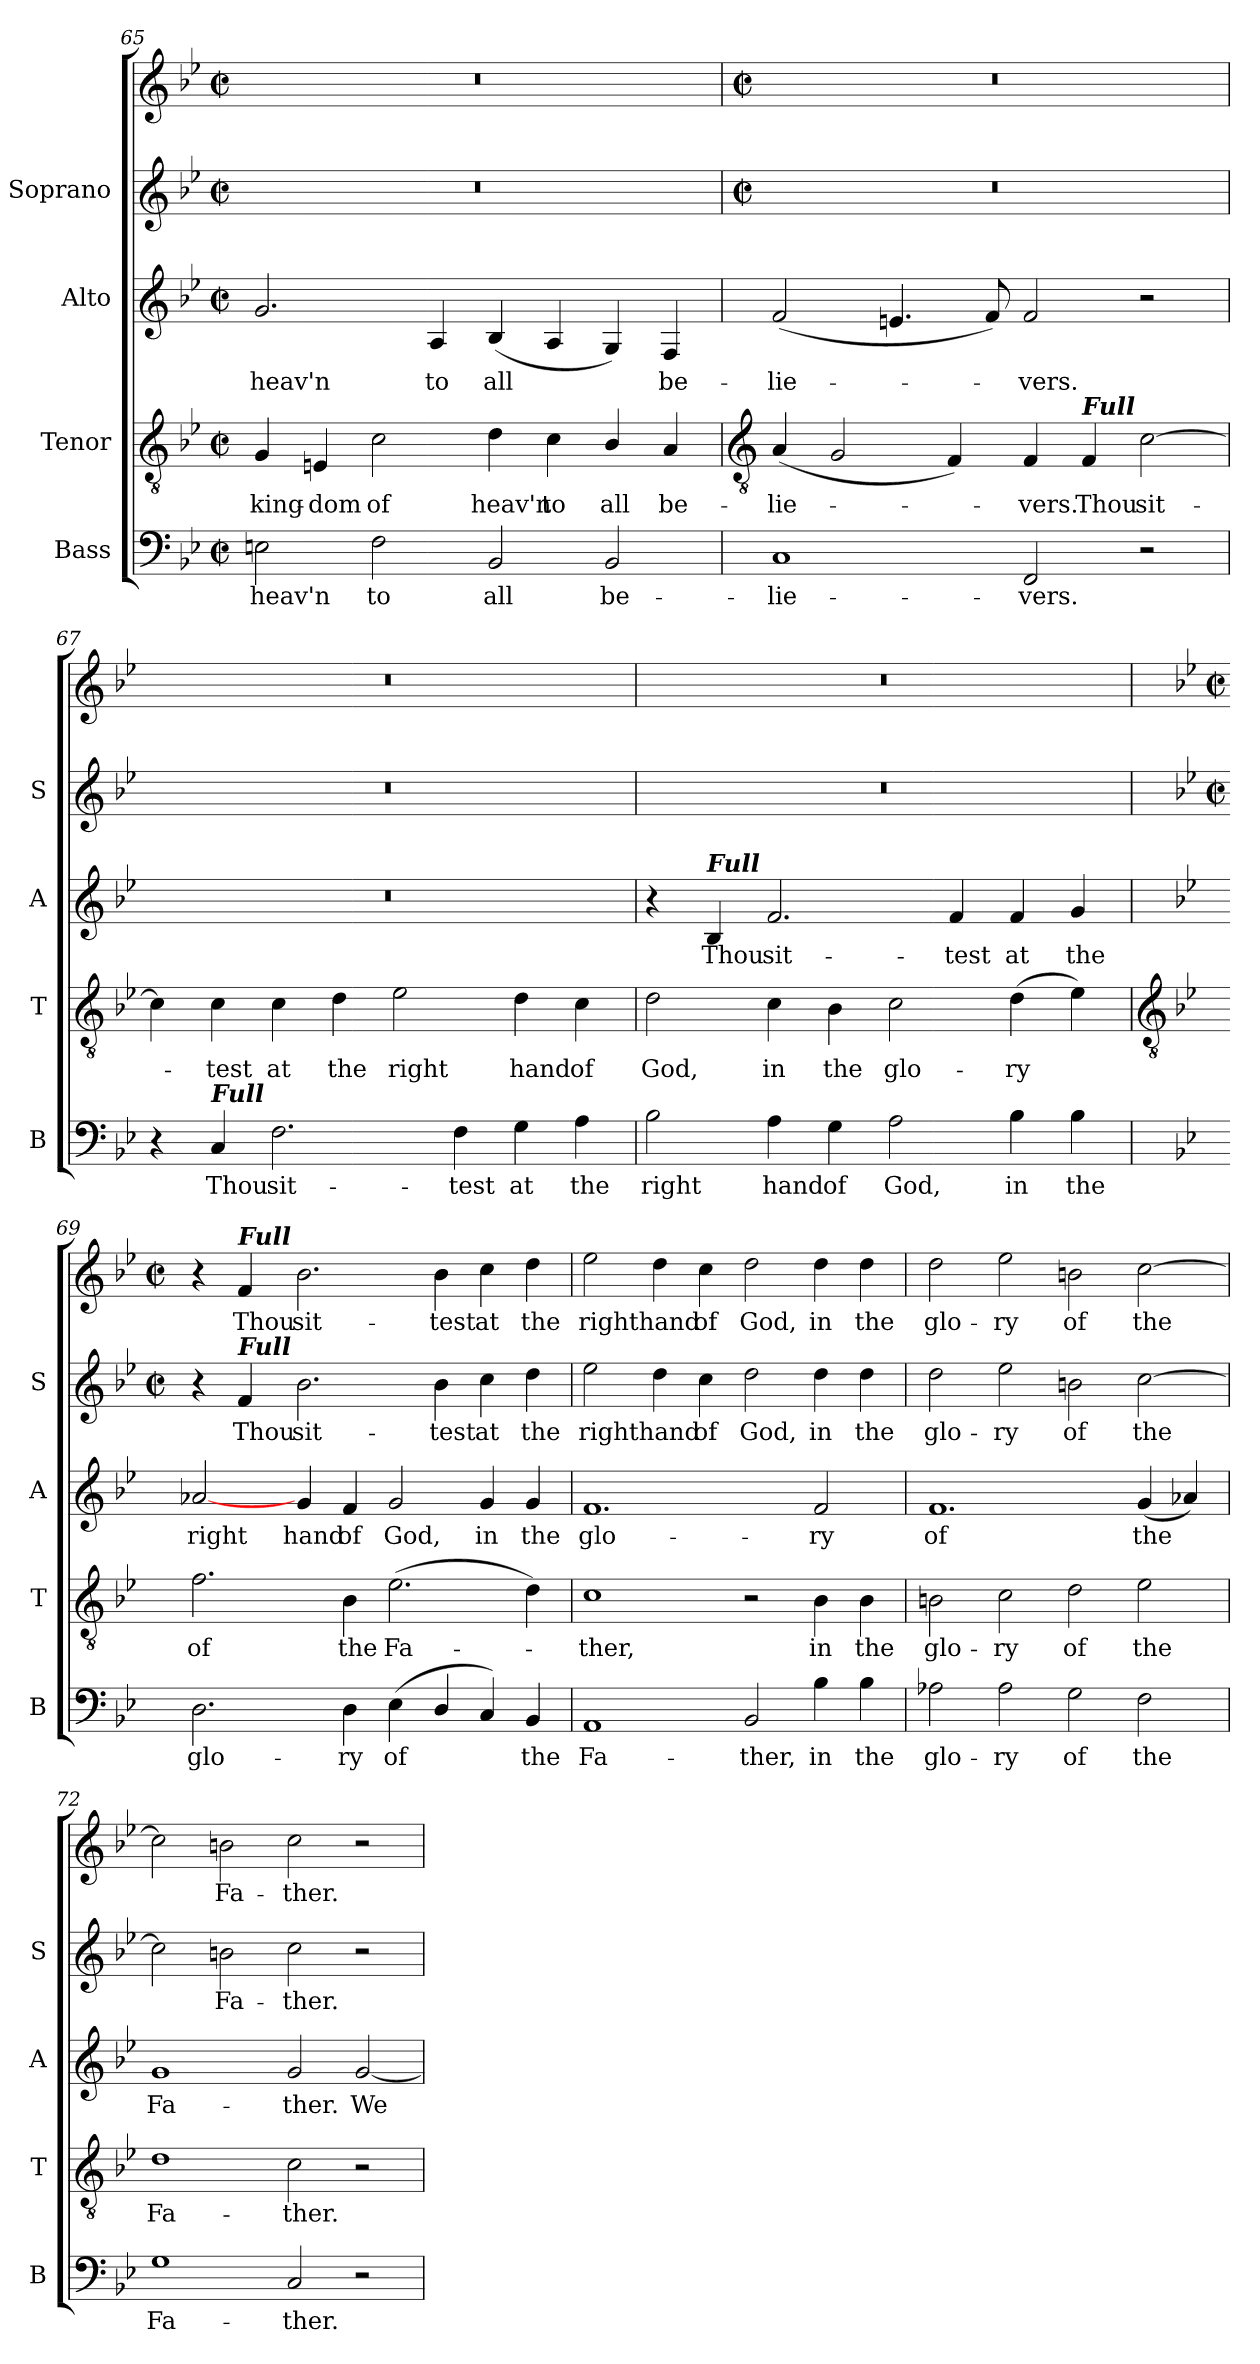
**kern	**text	**kern	**text	**kern	**text	**kern	**text	**kern	**text
*part4	*part4	*part3	*part3	*part2	*part2	*part1	*part1	*part1	*part1
*staff5	*staff5	*staff4	*staff4	*staff3	*staff3	*staff2	*staff2	*staff1	*staff1
*I"Bass	*	*I"Tenor	*	*I"Alto	*	*I"Soprano	*	*	*
*I'B	*	*I'T	*	*I'A	*	*I'S	*	*	*
*clefF4	*	*clefGv2	*	*clefG2	*	*clefG2	*	*clefG2	*
*k[b-e-]	*	*k[b-e-]	*	*k[b-e-]	*	*k[b-e-]	*	*k[b-e-]	*
*B-:	*	*B-:	*	*B-:	*	*B-:	*	*B-:	*
*M4/2	*	*M4/2	*	*M4/2	*	*M4/2	*	*M4/2	*
*met(c|)	*	*met(c|)	*	*met(c|)	*	*met(c|)	*	*met(c|)	*
=65	=65	=65	=65	=65	=65	=65	=65	=65	=65
!	!LO:LY:b	!	!LO:LY:b	!	!LO:LY:b	!	!	!	!
2En	heav'n	4G	king-	2.g	heav'n	0r	.	0r	.
!	!	!	!LO:LY:b	!	!	!	!	!	!
.	.	4En	-dom	.	.	.	.	.	.
!	!LO:LY:b	!	!LO:LY:b	!	!	!	!	!	!
2F	to	2c	of	.	.	.	.	.	.
!	!	!	!	!	!LO:LY:b	!	!	!	!
.	.	.	.	4A	to	.	.	.	.
!	!LO:LY:b	!	!LO:LY:b	!	!LO:LY:b	!	!	!	!
2BB-	all	4d	heav'n	(<4B-	all	.	.	.	.
!	!	!	!LO:LY:b	!	!	!	!	!	!
.	.	4c	to	4A	.	.	.	.	.
!	!LO:LY:b	!	!LO:LY:b	!	!	!	!	!	!
2BB-	be-	4B-/	all	4G)	.	.	.	.	.
!	!	!	!LO:LY:b	!	!LO:LY:b	!	!	!	!
.	.	4A/	be-	4F	be-	.	.	.	.
!!LO:LB:g=z
=66	=66	=66	=66	=66	=66	=66	=66	=66	=66
*	*	*clefGv2	*	*	*	*	*	*	*
*	*	*	*	*	*	*M4/2	*	*M4/2	*
*	*	*	*	*	*	*met(c|)	*	*met(c|)	*
!	!LO:LY:b	!	!LO:LY:b	!	!LO:LY:b	!	!	!	!
1C	-lie-	(<4A/	-lie-	(<2f	-lie-	0r	.	0r	.
.	.	2G	.	.	.	.	.	.	.
.	.	.	.	4.en	.	.	.	.	.
.	.	4F)	.	.	.	.	.	.	.
.	.	.	.	8f)	.	.	.	.	.
!	!LO:LY:b	!	!LO:LY:b	!	!LO:LY:b	!	!	!	!
2FF	-vers.	4F	vers.	2f	vers.	.	.	.	.
!	!	!LO:TX:a:Bi:t=Full	!	!	!	!	!	!	!
!	!	!	!LO:LY:b	!	!	!	!	!	!
.	.	4F	Thou	.	.	.	.	.	.
!	!	!	!LO:LY:b	!	!	!	!	!	!
2r	.	[2c	sit-	2r	.	.	.	.	.
=67	=67	=67	=67	=67	=67	=67	=67	=67	=67
4r	.	4c]	.	0r	.	0r	.	0r	.
!LO:TX:a:Bi:t=Full	!	!	!	!	!	!	!	!	!
!	!LO:LY:b	!	!LO:LY:b	!	!	!	!	!	!
4C	Thou	4c	test	.	.	.	.	.	.
!	!LO:LY:b	!	!LO:LY:b	!	!	!	!	!	!
2.F	sit-	4c	at	.	.	.	.	.	.
!	!	!	!LO:LY:b	!	!	!	!	!	!
.	.	4d	the	.	.	.	.	.	.
!	!	!	!LO:LY:b	!	!	!	!	!	!
.	.	2e-	right	.	.	.	.	.	.
!	!LO:LY:b	!	!	!	!	!	!	!	!
4F	-test	.	.	.	.	.	.	.	.
!	!LO:LY:b	!	!LO:LY:b	!	!	!	!	!	!
4G	at	4d	hand	.	.	.	.	.	.
!	!LO:LY:b	!	!LO:LY:b	!	!	!	!	!	!
4A	the	4c	of	.	.	.	.	.	.
=68	=68	=68	=68	=68	=68	=68	=68	=68	=68
!	!LO:LY:b	!	!LO:LY:b	!	!	!	!	!	!
2B-	right	2d	God,	4r	.	0r	.	0r	.
!	!	!	!	!LO:TX:a:Bi:t=Full	!	!	!	!	!
!	!	!	!	!	!LO:LY:b	!	!	!	!
.	.	.	.	4B-	Thou	.	.	.	.
!	!LO:LY:b	!	!LO:LY:b	!	!LO:LY:b	!	!	!	!
4A	hand	4c	in	2.f	sit-	.	.	.	.
!	!LO:LY:b	!	!LO:LY:b	!	!	!	!	!	!
4G	of	4B-	the	.	.	.	.	.	.
!	!LO:LY:b	!	!LO:LY:b	!	!	!	!	!	!
2A	God,	2c	glo-	.	.	.	.	.	.
!	!	!	!	!	!LO:LY:b	!	!	!	!
.	.	.	.	4f	-test	.	.	.	.
!	!LO:LY:b	!	!LO:LY:b	!	!LO:LY:b	!	!	!	!
4B-	in	(>4d	-ry	4f	at	.	.	.	.
!	!LO:LY:b	!	!	!	!LO:LY:b	!	!	!	!
4B-	the	4e-)	.	4g	the	.	.	.	.
!!LO:LB:g=z
=69	=69	=69	=69	=69	=69	=69	=69	=69	=69
*	*	*clefGv2	*	*	*	*	*	*	*
*	*	*	*	*	*	*k[b-e-]	*	*k[b-e-]	*
*	*	*	*	*	*	*B-:	*	*B-:	*
*	*	*	*	*	*	*M4/2	*	*M4/2	*
*	*	*	*	*	*	*met(c|)	*	*met(c|)	*
!	!LO:LY:b	!	!LO:LY:b	!	!LO:LY:b	!	!	!	!
2.D	glo-	2.f	of	[2a-X/	right	4r	.	4r	.
!	!	!	!	!	!	!	!	!LO:TX:a:Bi:t=Full	!
!	!	!	!	!	!	!LO:TX:a:Bi:t=Full	!	!	!
!	!	!	!	!	!	!	!LO:LY:b	!	!LO:LY:b
.	.	.	.	.	.	4f	Thou	4f	Thou
!	!	!	!	!	!LO:LY:b	!	!LO:LY:b	!	!LO:LY:b
.	.	.	.	4g	hand	2.b-	sit-	2.b-	sit-
!	!LO:LY:b	!	!LO:LY:b	!	!LO:LY:b	!	!	!	!
4D	-ry	4B-	the	4f	of	.	.	.	.
!	!LO:LY:b	!	!LO:LY:b	!	!LO:LY:b	!	!	!	!
(<4E-	of	(>2.e-	Fa-	2g	God,	.	.	.	.
!	!	!	!	!	!	!	!LO:LY:b	!	!LO:LY:b
4D/	.	.	.	.	.	4b-	-test	4b-	-test
!	!	!	!	!	!LO:LY:b	!	!LO:LY:b	!	!LO:LY:b
4C/)	.	.	.	4g	in	4cc	at	4cc	at
!	!LO:LY:b	!	!	!	!LO:LY:b	!	!LO:LY:b	!	!LO:LY:b
4BB-	the	4d)	.	4g	the	4dd	the	4dd	the
=70	=70	=70	=70	=70	=70	=70	=70	=70	=70
!	!LO:LY:b	!	!LO:LY:b	!	!LO:LY:b	!	!LO:LY:b	!	!LO:LY:b
1AA	Fa-	1c	ther,	1.f	glo-	2ee-	right	2ee-	right
!	!	!	!	!	!	!	!LO:LY:b	!	!LO:LY:b
.	.	.	.	.	.	4dd	hand	4dd	hand
!	!	!	!	!	!	!	!LO:LY:b	!	!LO:LY:b
.	.	.	.	.	.	4cc	of	4cc	of
!	!LO:LY:b	!	!	!	!	!	!LO:LY:b	!	!LO:LY:b
2BB-	-ther,	2r	.	.	.	2dd	God,	2dd	God,
!	!LO:LY:b	!	!LO:LY:b	!	!LO:LY:b	!	!LO:LY:b	!	!LO:LY:b
4B-	in	4B-	in	2f	-ry	4dd	in	4dd	in
!	!LO:LY:b	!	!LO:LY:b	!	!	!	!LO:LY:b	!	!LO:LY:b
4B-	the	4B-	the	.	.	4dd	the	4dd	the
=71	=71	=71	=71	=71	=71	=71	=71	=71	=71
!	!LO:LY:b	!	!LO:LY:b	!	!LO:LY:b	!	!LO:LY:b	!	!LO:LY:b
2A-X	glo-	2Bn	glo-	1.f	of	2dd	glo-	2dd	glo-
!	!LO:LY:b	!	!LO:LY:b	!	!	!	!LO:LY:b	!	!LO:LY:b
2A-	-ry	2c	-ry	.	.	2ee-	-ry	2ee-	-ry
!	!LO:LY:b	!	!LO:LY:b	!	!	!	!LO:LY:b	!	!LO:LY:b
2G	of	2d	of	.	.	2bn	of	2bn	of
!	!LO:LY:b	!	!LO:LY:b	!	!LO:LY:b	!	!LO:LY:b	!	!LO:LY:b
2F	the	2e-	the	(<4g	the	[2cc	the	[2cc	the
.	.	.	.	4a-X/)	.	.	.	.	.
=72	=72	=72	=72	=72	=72	=72	=72	=72	=72
!	!LO:LY:b	!	!LO:LY:b	!	!LO:LY:b	!	!	!	!
1G	Fa-	1d	Fa-	1g	Fa-	2cc]	.	2cc]	.
!	!	!	!	!	!	!	!LO:LY:b	!	!LO:LY:b
.	.	.	.	.	.	2bn	Fa-	2bn	Fa-
!	!LO:LY:b	!	!LO:LY:b	!	!LO:LY:b	!	!LO:LY:b	!	!LO:LY:b
2C	-ther.	2c	-ther.	2g	-ther.	2cc	-ther.	2cc	-ther.
!	!	!	!	!	!LO:LY:b	!	!	!	!
2r	.	2r	.	[2g	We	2r	.	2r	.
=	=	=	=	=	=	=	=	=	=
*-	*-	*-	*-	*-	*-	*-	*-	*-	*-
